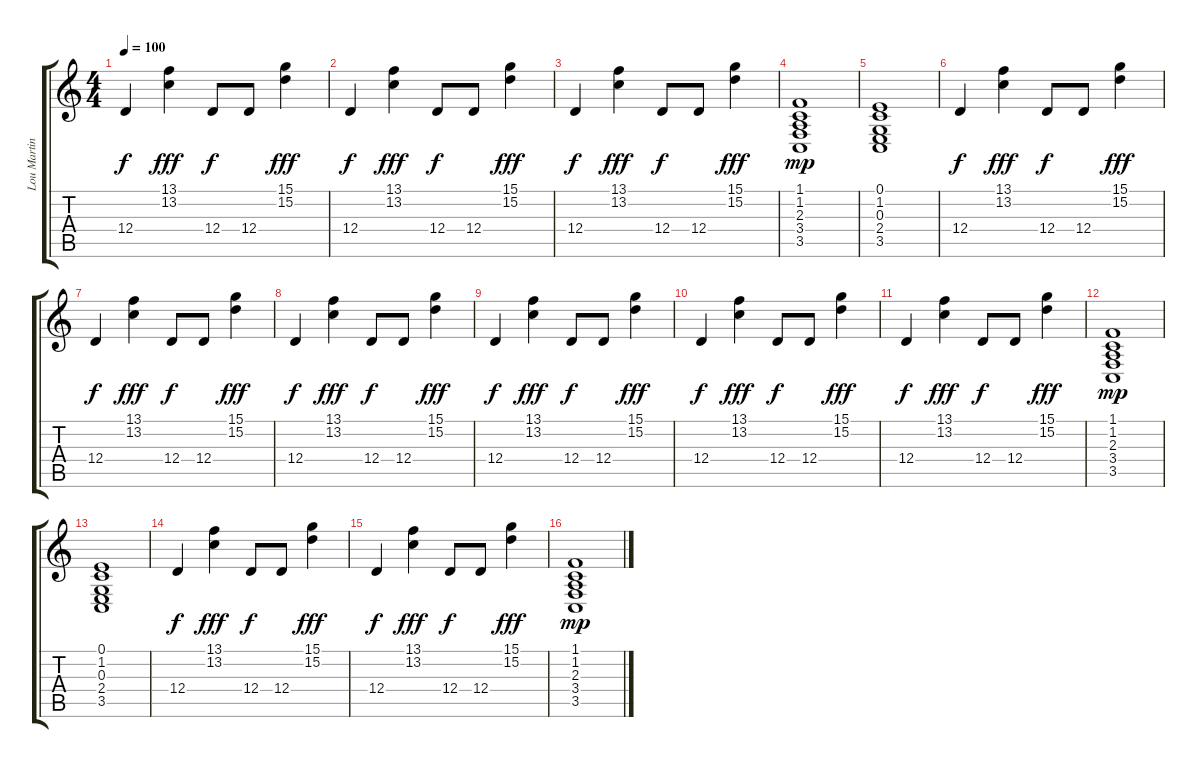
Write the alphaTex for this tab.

\track ("Lou Martin" "Lou Martin") {instrument rockorgan}
\staff {score tabs}
\tuning (E4 B3 G3 D3 A2 E2) {hide}
\ts (4 4)
\tempo 100
\clef g2
\ks c
12.4.4{dy f} (13.1 13.2).4{dy fff} 12.4.8{dy f} 12.4.8 (15.1 15.2).4{dy fff} |
12.4.4{dy f} (13.1 13.2).4{dy fff} 12.4.8{dy f} 12.4.8 (15.1 15.2).4{dy fff} |
12.4.4{dy f} (13.1 13.2).4{dy fff} 12.4.8{dy f} 12.4.8 (15.1 15.2).4{dy fff} |
(1.1 1.2 2.3 3.4 3.5).1{dy mp} |
(0.1 1.2 0.3 2.4 3.5).1 |
12.4.4{dy f} (13.1 13.2).4{dy fff} 12.4.8{dy f} 12.4.8 (15.1 15.2).4{dy fff} |
12.4.4{dy f} (13.1 13.2).4{dy fff} 12.4.8{dy f} 12.4.8 (15.1 15.2).4{dy fff} |
12.4.4{dy f} (13.1 13.2).4{dy fff} 12.4.8{dy f} 12.4.8 (15.1 15.2).4{dy fff} |
12.4.4{dy f} (13.1 13.2).4{dy fff} 12.4.8{dy f} 12.4.8 (15.1 15.2).4{dy fff} |
12.4.4{dy f} (13.1 13.2).4{dy fff} 12.4.8{dy f} 12.4.8 (15.1 15.2).4{dy fff} |
12.4.4{dy f} (13.1 13.2).4{dy fff} 12.4.8{dy f} 12.4.8 (15.1 15.2).4{dy fff} |
(1.1 1.2 2.3 3.4 3.5).1{dy mp} |
(0.1 1.2 0.3 2.4 3.5).1 |
12.4.4{dy f} (13.1 13.2).4{dy fff} 12.4.8{dy f} 12.4.8 (15.1 15.2).4{dy fff} |
12.4.4{dy f} (13.1 13.2).4{dy fff} 12.4.8{dy f} 12.4.8 (15.1 15.2).4{dy fff} |
(1.1 1.2 2.3 3.4 3.5).1{dy mp}
